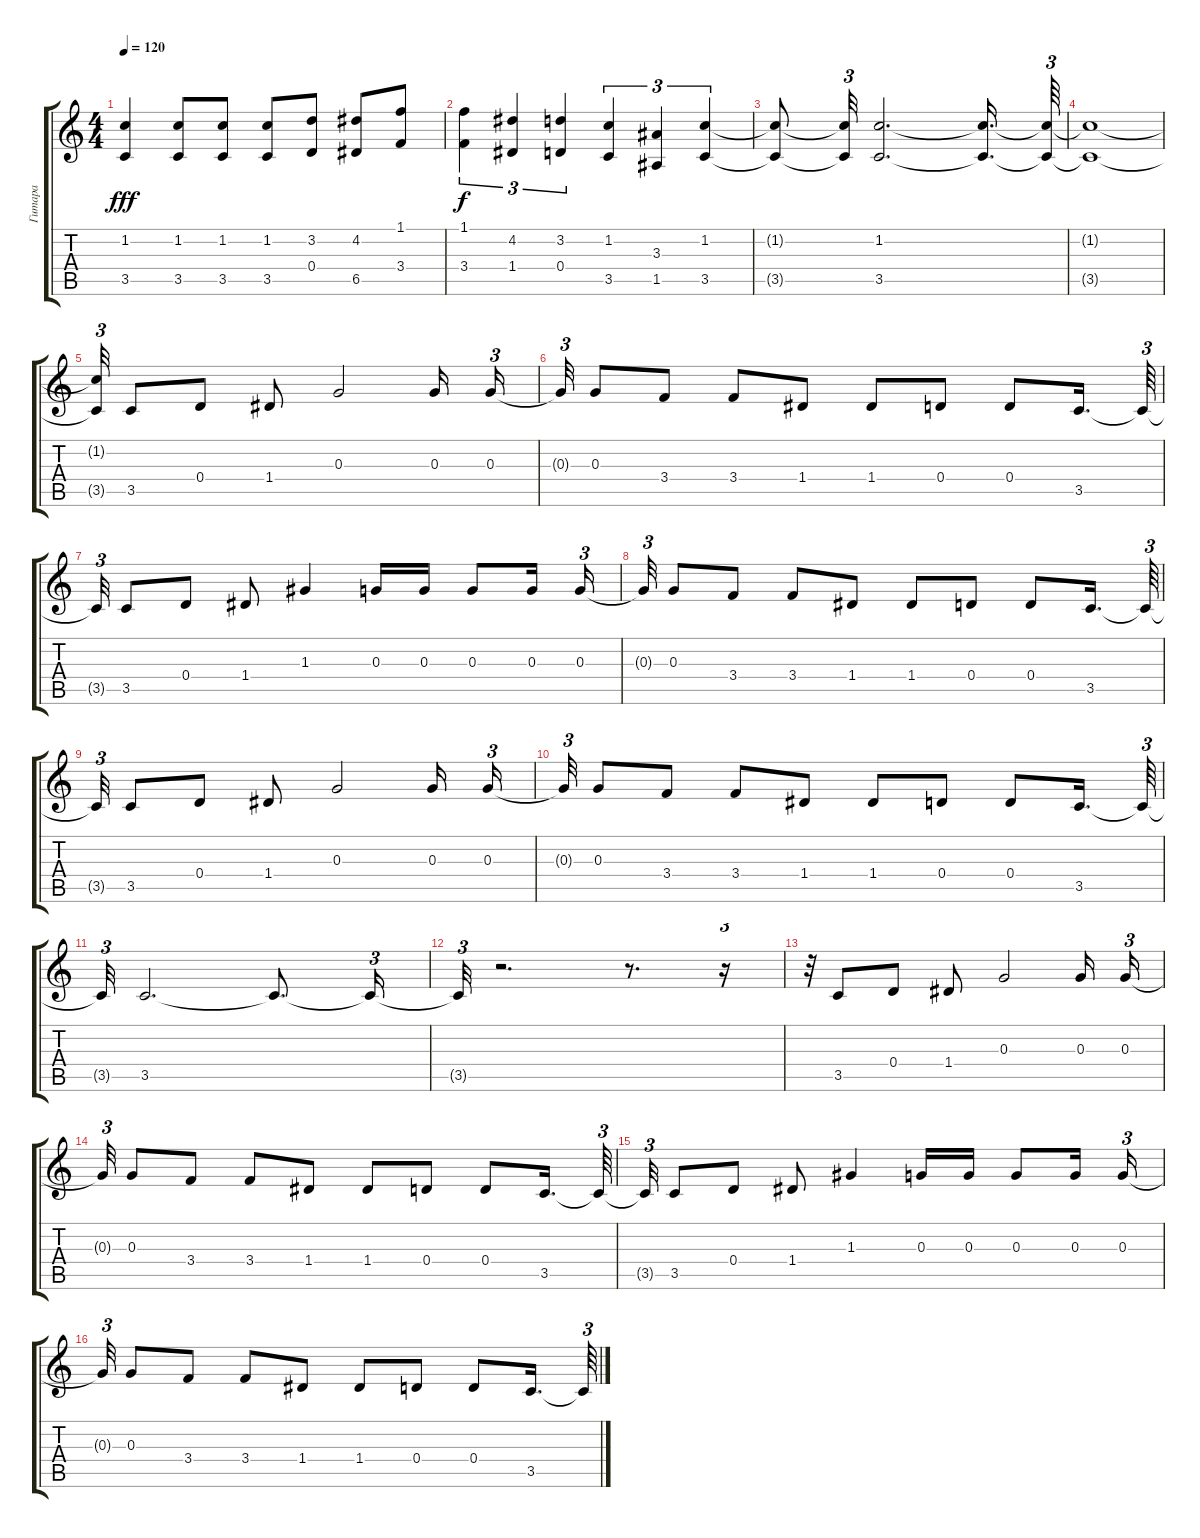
\track ("Гитара" "Гитара") {instrument acousticguitarsteel}
\staff {score tabs}
\tuning (E4 B3 G3 D3 A2 E2) {hide}
\ts (4 4)
\tempo 120
\clef g2
\ks c
(1.2 3.5).4{dy fff} (1.2 3.5).8 (1.2 3.5).8 (1.2 3.5).8 (3.2 0.4).8 (4.2 6.5).8 (1.1 3.4).8 |
(1.1 3.4).4{tu (3 2) dy f} (4.2 1.4).4{tu (3 2)} (3.2 0.4).4{tu (3 2)} (1.2 3.5).4{tu (3 2)} (3.3 1.5).4{tu (3 2)} (1.2 3.5).4{tu (3 2)} |
(1.2{t} 3.5{t}).8 (1.2{t} 3.5{t}).32{tu (3 2)} (1.2 3.5).2{d} (1.2{t} 3.5{t}).16{d} (1.2{t} 3.5{t}).64{tu (3 2)} |
(1.2{t} 3.5{t}).1 |
(1.2{t} 3.5{t}).32{tu (3 2)} 3.5.8 0.4.8 1.4.8 0.3.2 0.3.16 0.3.16{tu (3 2)} |
0.3{t}.32{tu (3 2)} 0.3.8 3.4.8 3.4.8 1.4.8 1.4.8 0.4.8 0.4.8 3.5.16{d} 3.5{t}.64{tu (3 2)} |
3.5{t}.32{tu (3 2)} 3.5.8 0.4.8 1.4.8 1.3.4 0.3.16 0.3.16 0.3.8 0.3.16 0.3.16{tu (3 2)} |
0.3{t}.32{tu (3 2)} 0.3.8 3.4.8 3.4.8 1.4.8 1.4.8 0.4.8 0.4.8 3.5.16{d} 3.5{t}.64{tu (3 2)} |
3.5{t}.32{tu (3 2)} 3.5.8 0.4.8 1.4.8 0.3.2 0.3.16 0.3.16{tu (3 2)} |
0.3{t}.32{tu (3 2)} 0.3.8 3.4.8 3.4.8 1.4.8 1.4.8 0.4.8 0.4.8 3.5.16{d} 3.5{t}.64{tu (3 2)} |
3.5{t}.32{tu (3 2)} 3.5.2{d} 3.5{t}.8{d} 3.5{t}.16{tu (3 2)} |
3.5{t}.32{tu (3 2)} r.2{d} r.8{d} r.16{tu (3 2)} |
r.32{tu (3 2)} 3.5.8 0.4.8 1.4.8 0.3.2 0.3.16 0.3.16{tu (3 2)} |
0.3{t}.32{tu (3 2)} 0.3.8 3.4.8 3.4.8 1.4.8 1.4.8 0.4.8 0.4.8 3.5.16{d} 3.5{t}.64{tu (3 2)} |
3.5{t}.32{tu (3 2)} 3.5.8 0.4.8 1.4.8 1.3.4 0.3.16 0.3.16 0.3.8 0.3.16 0.3.16{tu (3 2)} |
0.3{t}.32{tu (3 2)} 0.3.8 3.4.8 3.4.8 1.4.8 1.4.8 0.4.8 0.4.8 3.5.16{d} 3.5{t}.64{tu (3 2)}
